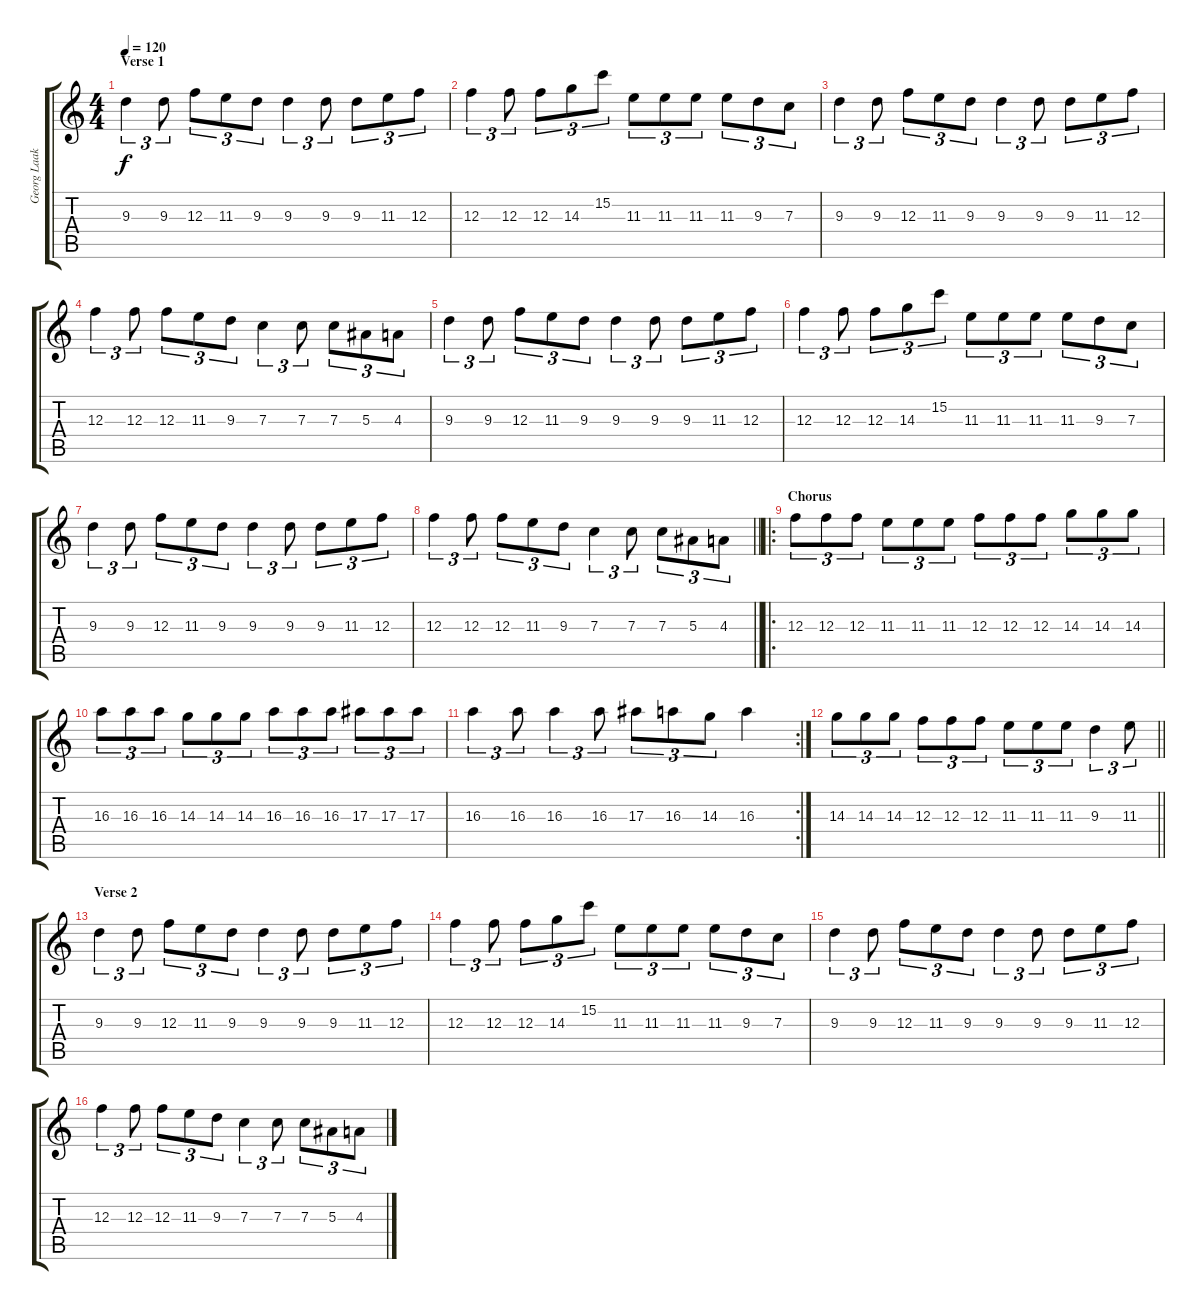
\track ("Georg Laakso" "Georg Laak") {instrument overdrivenguitar}
\staff {score tabs}
\tuning (D4 A3 F3 C3 G2 D2) {hide}
\ts (4 4)
\section ("" "Verse 1")
\tempo 120
\clef g2
\ks c
9.3.4{tu (3 2) dy f} 9.3.8{tu (3 2)} 12.3.8{tu (3 2)} 11.3.8{tu (3 2)} 9.3.8{tu (3 2)} 9.3.4{tu (3 2)} 9.3.8{tu (3 2)} 9.3.8{tu (3 2)} 11.3.8{tu (3 2)} 12.3.8{tu (3 2)} |
12.3.4{tu (3 2)} 12.3.8{tu (3 2)} 12.3.8{tu (3 2)} 14.3.8{tu (3 2)} 15.2.8{tu (3 2)} 11.3.8{tu (3 2)} 11.3.8{tu (3 2)} 11.3.8{tu (3 2)} 11.3.8{tu (3 2)} 9.3.8{tu (3 2)} 7.3.8{tu (3 2)} |
9.3.4{tu (3 2)} 9.3.8{tu (3 2)} 12.3.8{tu (3 2)} 11.3.8{tu (3 2)} 9.3.8{tu (3 2)} 9.3.4{tu (3 2)} 9.3.8{tu (3 2)} 9.3.8{tu (3 2)} 11.3.8{tu (3 2)} 12.3.8{tu (3 2)} |
12.3.4{tu (3 2)} 12.3.8{tu (3 2)} 12.3.8{tu (3 2)} 11.3.8{tu (3 2)} 9.3.8{tu (3 2)} 7.3.4{tu (3 2)} 7.3.8{tu (3 2)} 7.3.8{tu (3 2)} 5.3.8{tu (3 2)} 4.3.8{tu (3 2)} |
9.3.4{tu (3 2)} 9.3.8{tu (3 2)} 12.3.8{tu (3 2)} 11.3.8{tu (3 2)} 9.3.8{tu (3 2)} 9.3.4{tu (3 2)} 9.3.8{tu (3 2)} 9.3.8{tu (3 2)} 11.3.8{tu (3 2)} 12.3.8{tu (3 2)} |
12.3.4{tu (3 2)} 12.3.8{tu (3 2)} 12.3.8{tu (3 2)} 14.3.8{tu (3 2)} 15.2.8{tu (3 2)} 11.3.8{tu (3 2)} 11.3.8{tu (3 2)} 11.3.8{tu (3 2)} 11.3.8{tu (3 2)} 9.3.8{tu (3 2)} 7.3.8{tu (3 2)} |
9.3.4{tu (3 2)} 9.3.8{tu (3 2)} 12.3.8{tu (3 2)} 11.3.8{tu (3 2)} 9.3.8{tu (3 2)} 9.3.4{tu (3 2)} 9.3.8{tu (3 2)} 9.3.8{tu (3 2)} 11.3.8{tu (3 2)} 12.3.8{tu (3 2)} |
\barLineRight lightlight
12.3.4{tu (3 2)} 12.3.8{tu (3 2)} 12.3.8{tu (3 2)} 11.3.8{tu (3 2)} 9.3.8{tu (3 2)} 7.3.4{tu (3 2)} 7.3.8{tu (3 2)} 7.3.8{tu (3 2)} 5.3.8{tu (3 2)} 4.3.8{tu (3 2)} |
\ro
\section ("" "Chorus")
12.3.8{tu (3 2)} 12.3.8{tu (3 2)} 12.3.8{tu (3 2)} 11.3.8{tu (3 2)} 11.3.8{tu (3 2)} 11.3.8{tu (3 2)} 12.3.8{tu (3 2)} 12.3.8{tu (3 2)} 12.3.8{tu (3 2)} 14.3.8{tu (3 2)} 14.3.8{tu (3 2)} 14.3.8{tu (3 2)} |
16.3.8{tu (3 2)} 16.3.8{tu (3 2)} 16.3.8{tu (3 2)} 14.3.8{tu (3 2)} 14.3.8{tu (3 2)} 14.3.8{tu (3 2)} 16.3.8{tu (3 2)} 16.3.8{tu (3 2)} 16.3.8{tu (3 2)} 17.3.8{tu (3 2)} 17.3.8{tu (3 2)} 17.3.8{tu (3 2)} |
\rc 2
16.3.4{tu (3 2)} 16.3.8{tu (3 2)} 16.3.4{tu (3 2)} 16.3.8{tu (3 2)} 17.3.8{tu (3 2)} 16.3.8{tu (3 2)} 14.3.8{tu (3 2)} 16.3.4 |
\barLineRight lightlight
14.3.8{tu (3 2)} 14.3.8{tu (3 2)} 14.3.8{tu (3 2)} 12.3.8{tu (3 2)} 12.3.8{tu (3 2)} 12.3.8{tu (3 2)} 11.3.8{tu (3 2)} 11.3.8{tu (3 2)} 11.3.8{tu (3 2)} 9.3.4{tu (3 2)} 11.3.8{tu (3 2)} |
\section ("" "Verse 2")
9.3.4{tu (3 2)} 9.3.8{tu (3 2)} 12.3.8{tu (3 2)} 11.3.8{tu (3 2)} 9.3.8{tu (3 2)} 9.3.4{tu (3 2)} 9.3.8{tu (3 2)} 9.3.8{tu (3 2)} 11.3.8{tu (3 2)} 12.3.8{tu (3 2)} |
12.3.4{tu (3 2)} 12.3.8{tu (3 2)} 12.3.8{tu (3 2)} 14.3.8{tu (3 2)} 15.2.8{tu (3 2)} 11.3.8{tu (3 2)} 11.3.8{tu (3 2)} 11.3.8{tu (3 2)} 11.3.8{tu (3 2)} 9.3.8{tu (3 2)} 7.3.8{tu (3 2)} |
9.3.4{tu (3 2)} 9.3.8{tu (3 2)} 12.3.8{tu (3 2)} 11.3.8{tu (3 2)} 9.3.8{tu (3 2)} 9.3.4{tu (3 2)} 9.3.8{tu (3 2)} 9.3.8{tu (3 2)} 11.3.8{tu (3 2)} 12.3.8{tu (3 2)} |
12.3.4{tu (3 2)} 12.3.8{tu (3 2)} 12.3.8{tu (3 2)} 11.3.8{tu (3 2)} 9.3.8{tu (3 2)} 7.3.4{tu (3 2)} 7.3.8{tu (3 2)} 7.3.8{tu (3 2)} 5.3.8{tu (3 2)} 4.3.8{tu (3 2)}
